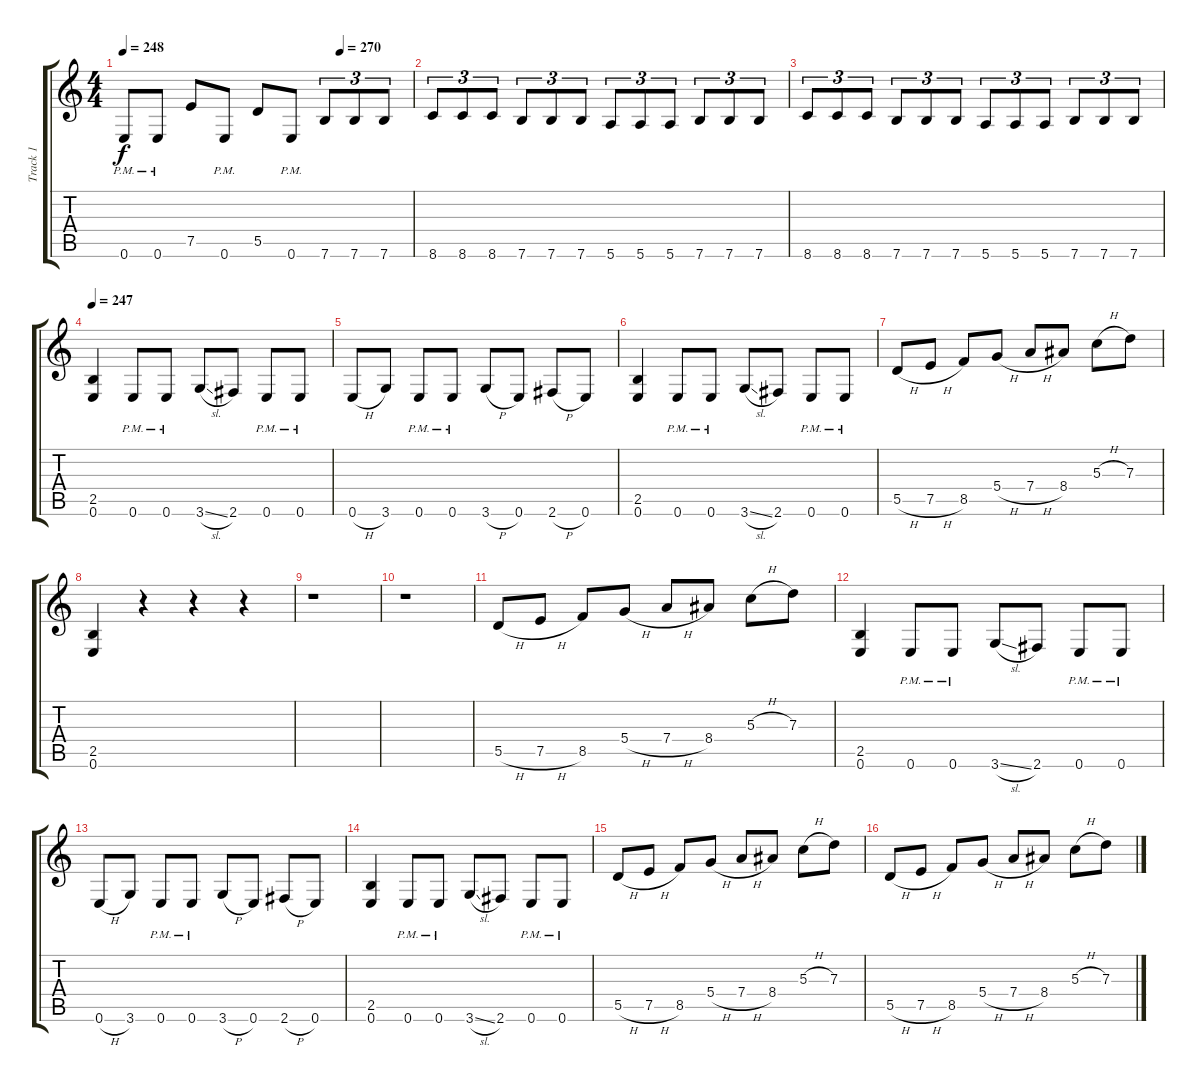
\track ("Track 1" "Track 1") {instrument overdrivenguitar}
\staff {score tabs}
\tuning (E4 B3 G3 D3 A2 E2) {hide}
\ts (4 4)
\tempo 248
\tempo (270 0.75)
\clef g2
\ks c
0.6{pm}.8{dy f} 0.6{pm}.8 7.5.8 0.6{pm}.8 5.5.8 0.6{pm}.8 7.6.8{tu (3 2)} 7.6.8{tu (3 2)} 7.6.8{tu (3 2)} |
8.6.8{tu (3 2)} 8.6.8{tu (3 2)} 8.6.8{tu (3 2)} 7.6.8{tu (3 2)} 7.6.8{tu (3 2)} 7.6.8{tu (3 2)} 5.6.8{tu (3 2)} 5.6.8{tu (3 2)} 5.6.8{tu (3 2)} 7.6.8{tu (3 2)} 7.6.8{tu (3 2)} 7.6.8{tu (3 2)} |
8.6.8{tu (3 2)} 8.6.8{tu (3 2)} 8.6.8{tu (3 2)} 7.6.8{tu (3 2)} 7.6.8{tu (3 2)} 7.6.8{tu (3 2)} 5.6.8{tu (3 2)} 5.6.8{tu (3 2)} 5.6.8{tu (3 2)} 7.6.8{tu (3 2)} 7.6.8{tu (3 2)} 7.6.8{tu (3 2)} |
\tempo 247
(2.5 0.6).4 0.6{pm}.8 0.6{pm}.8 3.6{sl}.8 2.6.8 0.6{pm}.8 0.6{pm}.8 |
0.6{h}.8 3.6.8 0.6{pm}.8 0.6{pm}.8 3.6{h}.8 0.6.8 2.6{h}.8 0.6.8 |
(2.5 0.6).4 0.6{pm}.8 0.6{pm}.8 3.6{sl}.8 2.6.8 0.6{pm}.8 0.6{pm}.8 |
5.5{h}.8 7.5{h}.8 8.5.8 5.4{h}.8 7.4{h}.8 8.4.8 5.3{h}.8 7.3.8 |
(2.5 0.6).4 r.4 r.4 r.4 |
r.1 |
r.1 |
5.5{h}.8 7.5{h}.8 8.5.8 5.4{h}.8 7.4{h}.8 8.4.8 5.3{h}.8 7.3.8 |
(2.5 0.6).4 0.6{pm}.8 0.6{pm}.8 3.6{sl}.8 2.6.8 0.6{pm}.8 0.6{pm}.8 |
0.6{h}.8 3.6.8 0.6{pm}.8 0.6{pm}.8 3.6{h}.8 0.6.8 2.6{h}.8 0.6.8 |
(2.5 0.6).4 0.6{pm}.8 0.6{pm}.8 3.6{sl}.8 2.6.8 0.6{pm}.8 0.6{pm}.8 |
5.5{h}.8 7.5{h}.8 8.5.8 5.4{h}.8 7.4{h}.8 8.4.8 5.3{h}.8 7.3.8 |
5.5{h}.8 7.5{h}.8 8.5.8 5.4{h}.8 7.4{h}.8 8.4.8 5.3{h}.8 7.3.8
